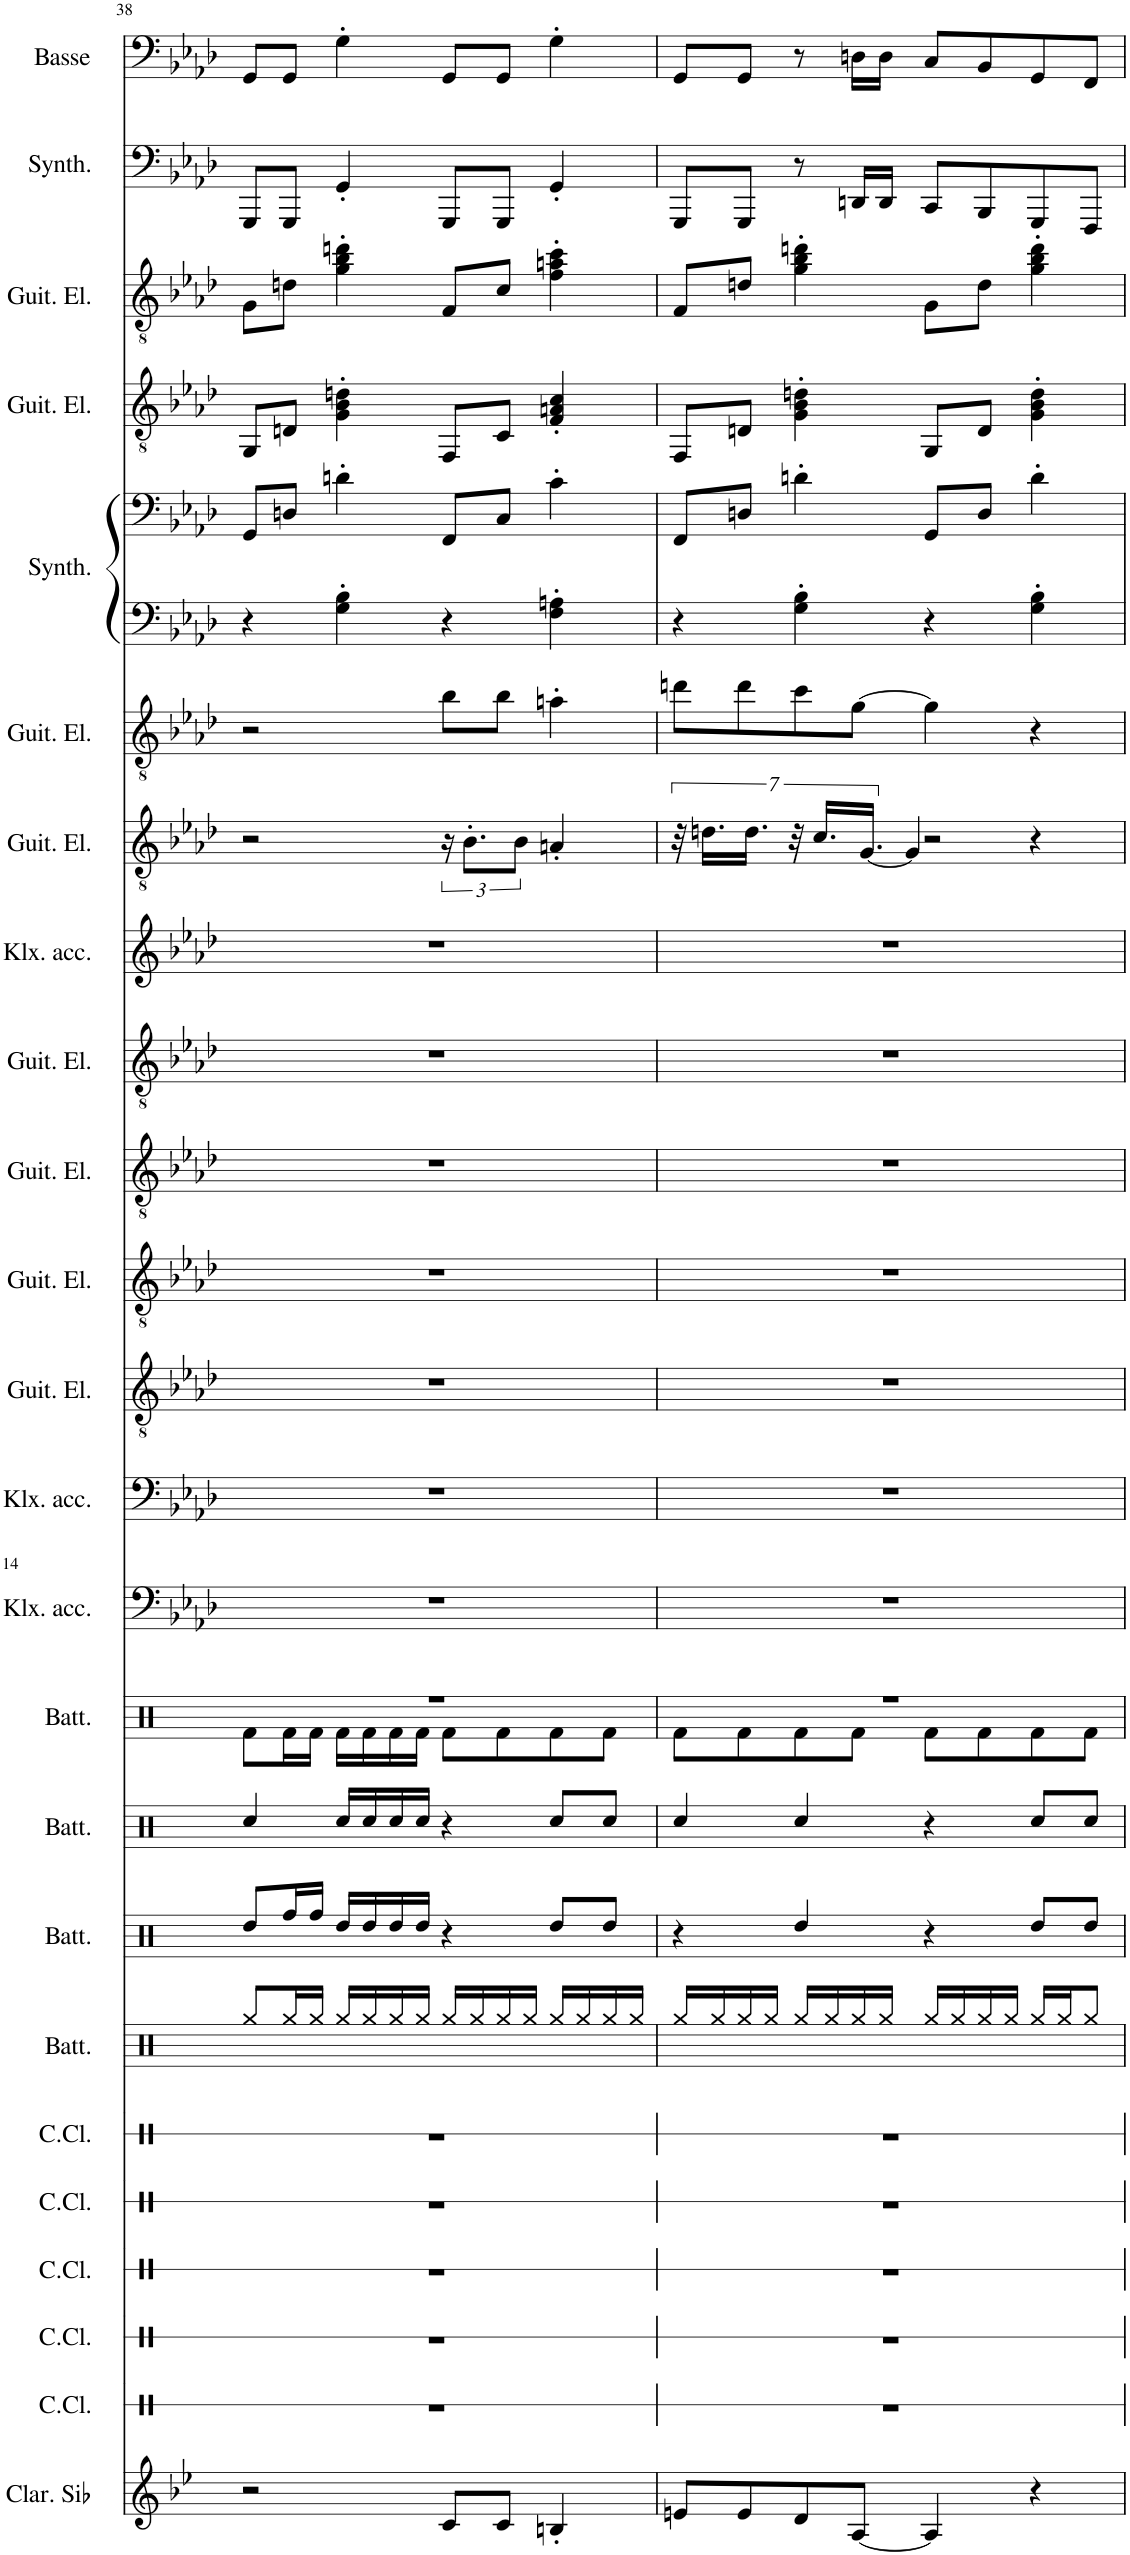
**kern	**kern	**kern	**kern	**kern	**kern	**kern	**kern	**kern	**kern	**kern	**kern	**kern	**kern	**kern	**kern	**kern	**kern	**kern	**kern	**kern	**kern	**kern	**kern	**kern
*part24	*part23	*part22	*part21	*part20	*part19	*part18	*part17	*part16	*part15	*part14	*part13	*part12	*part11	*part10	*part9	*part8	*part7	*part6	*part5	*part5	*part4	*part3	*part2	*part1
*staff25	*staff24	*staff23	*staff22	*staff21	*staff20	*staff19	*staff18	*staff17	*staff16	*staff15	*staff14	*staff13	*staff12	*staff11	*staff10	*staff9	*staff8	*staff7	*staff6	*staff5	*staff4	*staff3	*staff2	*staff1
*I"Clarinette en Sib	*I"Caisse claire	*I"Caisse claire	*I"Caisse claire	*I"Caisse claire	*I"Caisse claire	*I"Batterie	*I"Batterie	*I"Batterie	*I"Batterie	*I"Klaxon accordés.	*I"Klaxon accordés.	*I"Guitare électrique	*I"Guitare électrique	*I"Guitare électrique	*I"Guitare électrique	*I"Klaxon accordés.	*I"Guitare électrique	*I"Guitare électrique	*I"Synthétiseur de triangles	*	*I"Guitare électrique	*I"Guitare électrique	*I"Synthétiseur d'effets	*I"Basse acoustique
*I'Clar. Sib	*I'C.Cl.	*I'C.Cl.	*I'C.Cl.	*I'C.Cl.	*I'C.Cl.	*I'Batt.	*I'Batt.	*I'Batt.	*I'Batt.	*I'Klx. acc.	*I'Klx. acc.	*I'Guit. El.	*I'Guit. El.	*I'Guit. El.	*I'Guit. El.	*I'Klx. acc.	*I'Guit. El.	*I'Guit. El.	*I'Synth.	*	*I'Guit. El.	*I'Guit. El.	*I'Synth.	*I'Basse
!!LO:PB:g=z
*clefG2	*clefX	*clefX	*clefX	*clefX	*clefX	*clefX	*clefX	*clefX	*clefX	*clefF4	*clefF4	*clefGv2	*clefGv2	*clefGv2	*clefGv2	*clefG2	*clefGv2	*clefGv2	*clefF4	*clefF4	*clefGv2	*clefGv2	*clefF4	*clefF4
*Trd1c2	*	*	*	*	*	*	*	*	*	*	*	*	*	*	*	*	*	*	*	*	*	*	*	*Trd7c12
*k[b-e-]	*k[b-e-a-d-]	*k[b-e-a-d-]	*k[b-e-a-d-]	*k[b-e-a-d-]	*k[b-e-a-d-]	*k[]	*k[]	*k[]	*k[]	*k[b-e-a-d-]	*k[b-e-a-d-]	*k[b-e-a-d-]	*k[b-e-a-d-]	*k[b-e-a-d-]	*k[b-e-a-d-]	*k[b-e-a-d-]	*k[b-e-a-d-]	*k[b-e-a-d-]	*k[b-e-a-d-]	*k[b-e-a-d-]	*k[b-e-a-d-]	*k[b-e-a-d-]	*k[b-e-a-d-]	*k[b-e-a-d-]
*M4/4	*M4/4	*M4/4	*M4/4	*M4/4	*M4/4	*M4/4	*M4/4	*M4/4	*M4/4	*M4/4	*M4/4	*M4/4	*M4/4	*M4/4	*M4/4	*M4/4	*M4/4	*M4/4	*M4/4	*M4/4	*M4/4	*M4/4	*M4/4	*M4/4
=38	=38	=38	=38	=38	=38	=38	=38	=38	=38	=38	=38	=38	=38	=38	=38	=38	=38	=38	=38	=38	=38	=38	=38	=38
*	*	*	*	*	*	*	*	*	*^	*	*	*	*	*	*	*	*	*	*	*	*	*	*	*
2r	1r	1r	1r	1r	1r	8Rgg/L	8Rdd/L	4Rcc/	1r	8Rf\L	1r	1r	1r	1r	1r	1r	1r	2r	2r	4r	8GG/L	8GG/L	8G\L	8GGG/L	8GG/L
.	.	.	.	.	.	16Rgg/L	16Rff/L	.	.	16Rf\L	.	.	.	.	.	.	.	.	.	.	8Dn/J	8Dn/J	8dn\J	8GGG/J	8GG/J
.	.	.	.	.	.	16Rgg/JJ	16Rff/JJ	.	.	16Rf\JJ	.	.	.	.	.	.	.	.	.	.	.	.	.	.	.
.	.	.	.	.	.	16Rgg/LL	16Rdd/LL	16Rcc/LL	.	16Rf\LL	.	.	.	.	.	.	.	.	.	4G\' 4B-\'	4dn'\	4G\' 4B-\' 4dn\'	4g\' 4b-\' 4ddn\'	4GG'/	4G'\
.	.	.	.	.	.	16Rgg/	16Rdd/	16Rcc/	.	16Rf\	.	.	.	.	.	.	.	.	.	.	.	.	.	.	.
.	.	.	.	.	.	16Rgg/	16Rdd/	16Rcc/	.	16Rf\	.	.	.	.	.	.	.	.	.	.	.	.	.	.	.
.	.	.	.	.	.	16Rgg/JJ	16Rdd/JJ	16Rcc/JJ	.	16Rf\JJ	.	.	.	.	.	.	.	.	.	.	.	.	.	.	.
8c/L	.	.	.	.	.	16Rgg/LL	4r	4r	.	8Rf\L	.	.	.	.	.	.	.	24r	8b-\L	4r	8FF/L	8FF/L	8F/L	8GGG/L	8GG/L
.	.	.	.	.	.	.	.	.	.	.	.	.	.	.	.	.	.	12.B-'\L	.	.	.	.	.	.	.
.	.	.	.	.	.	16Rgg/	.	.	.	.	.	.	.	.	.	.	.	.	.	.	.	.	.	.	.
8c/J	.	.	.	.	.	16Rgg/	.	.	.	8Rf\	.	.	.	.	.	.	.	.	8b-\J	.	8C/J	8C/J	8c/J	8GGG/J	8GG/J
.	.	.	.	.	.	.	.	.	.	.	.	.	.	.	.	.	.	12B-\J	.	.	.	.	.	.	.
.	.	.	.	.	.	16Rgg/JJ	.	.	.	.	.	.	.	.	.	.	.	.	.	.	.	.	.	.	.
4Bn'/	.	.	.	.	.	16Rgg/LL	8Rdd/L	8Rcc/L	.	8Rf\	.	.	.	.	.	.	.	4An'/	4an'\	4F\' 4An\'	4c'\	4F/' 4An/' 4c/'	4f\' 4an\' 4cc\'	4GG'/	4G'\
.	.	.	.	.	.	16Rgg/	.	.	.	.	.	.	.	.	.	.	.	.	.	.	.	.	.	.	.
.	.	.	.	.	.	16Rgg/	8Rdd/J	8Rcc/J	.	8Rf\J	.	.	.	.	.	.	.	.	.	.	.	.	.	.	.
.	.	.	.	.	.	16Rgg/JJ	.	.	.	.	.	.	.	.	.	.	.	.	.	.	.	.	.	.	.
=39	=39	=39	=39	=39	=39	=39	=39	=39	=39	=39	=39	=39	=39	=39	=39	=39	=39	=39	=39	=39	=39	=39	=39	=39	=39
8en/L	1r	1r	1r	1r	1r	16Rgg/LL	4r	4Rcc/	1r	8Rf\L	1r	1r	1r	1r	1r	1r	1r	28r	8ddn\L	4r	8FF/L	8FF/L	8F/L	8GGG/L	8GG/L
.	.	.	.	.	.	.	.	.	.	.	.	.	.	.	.	.	.	14.dn\LL	.	.	.	.	.	.	.
.	.	.	.	.	.	16Rgg/	.	.	.	.	.	.	.	.	.	.	.	.	.	.	.	.	.	.	.
8e/	.	.	.	.	.	16Rgg/	.	.	.	8Rf\	.	.	.	.	.	.	.	.	8dd\	.	8Dn/J	8Dn/J	8dn/J	8GGG/J	8GG/J
.	.	.	.	.	.	.	.	.	.	.	.	.	.	.	.	.	.	14.d\JJ	.	.	.	.	.	.	.
.	.	.	.	.	.	16Rgg/JJ	.	.	.	.	.	.	.	.	.	.	.	.	.	.	.	.	.	.	.
8d/	.	.	.	.	.	16Rgg/LL	4Rdd/	4Rcc/	.	8Rf\	.	.	.	.	.	.	.	28r	8cc\	4G\' 4B-\'	4dn'\	4G\' 4B-\' 4dn\'	4g\' 4b-\' 4ddn\'	8r	8r
.	.	.	.	.	.	.	.	.	.	.	.	.	.	.	.	.	.	14.c/LL	.	.	.	.	.	.	.
.	.	.	.	.	.	16Rgg/	.	.	.	.	.	.	.	.	.	.	.	.	.	.	.	.	.	.	.
[8A/J	.	.	.	.	.	16Rgg/	.	.	.	8Rf\J	.	.	.	.	.	.	.	.	[8g\J	.	.	.	.	16DDn/LL	16Dn\LL
.	.	.	.	.	.	.	.	.	.	.	.	.	.	.	.	.	.	[14.G/JJ	.	.	.	.	.	.	.
.	.	.	.	.	.	16Rgg/JJ	.	.	.	.	.	.	.	.	.	.	.	.	.	.	.	.	.	16DD/JJ	16D\JJ
4A/]	.	.	.	.	.	16Rgg/LL	4r	4r	.	8Rf\L	.	.	.	.	.	.	.	4G/]	4g\]	4r	8GG/L	8GG/L	8G\L	8CC/L	8C/L
.	.	.	.	.	.	16Rgg/	.	.	.	.	.	.	.	.	.	.	.	.	.	.	.	.	.	.	.
.	.	.	.	.	.	16Rgg/	.	.	.	8Rf\	.	.	.	.	.	.	.	.	.	.	8D/J	8D/J	8d\J	8BBB-/	8BB-/
.	.	.	.	.	.	16Rgg/JJ	.	.	.	.	.	.	.	.	.	.	.	.	.	.	.	.	.	.	.
4r	.	.	.	.	.	16Rgg/LL	8Rdd/L	8Rcc/L	.	8Rf\	.	.	.	.	.	.	.	2r	4r	4G\' 4B-\'	4d'\	4G\' 4B-\' 4d\'	4g\' 4b-\' 4dd\'	8GGG/	8GG/
.	.	.	.	.	.	16Rgg/J	.	.	.	.	.	.	.	.	.	.	.	.	.	.	.	.	.	.	.
.	.	.	.	.	.	8Rgg/J	8Rdd/J	8Rcc/J	.	8Rf\J	.	.	.	.	.	.	.	.	.	.	.	.	.	8FFF/J	8FF/J
2ryy	2ryy	2ryy	2ryy	2ryy	2ryy	2ryy	2ryy	2ryy	2ryy	2ryy	2ryy	2ryy	2ryy	2ryy	2ryy	2ryy	2ryy	.	2ryy	2ryy	2ryy	2ryy	2ryy	2ryy	2ryy
.	.	.	.	.	.	.	.	.	.	.	.	.	.	.	.	.	.	4r	.	.	.	.	.	.	.
*	*	*	*	*	*	*	*	*	*v	*v	*	*	*	*	*	*	*	*	*	*	*	*	*	*	*
=	=	=	=	=	=	=	=	=	=	=	=	=	=	=	=	=	=	=	=	=	=	=	=	=
*-	*-	*-	*-	*-	*-	*-	*-	*-	*-	*-	*-	*-	*-	*-	*-	*-	*-	*-	*-	*-	*-	*-	*-	*-
